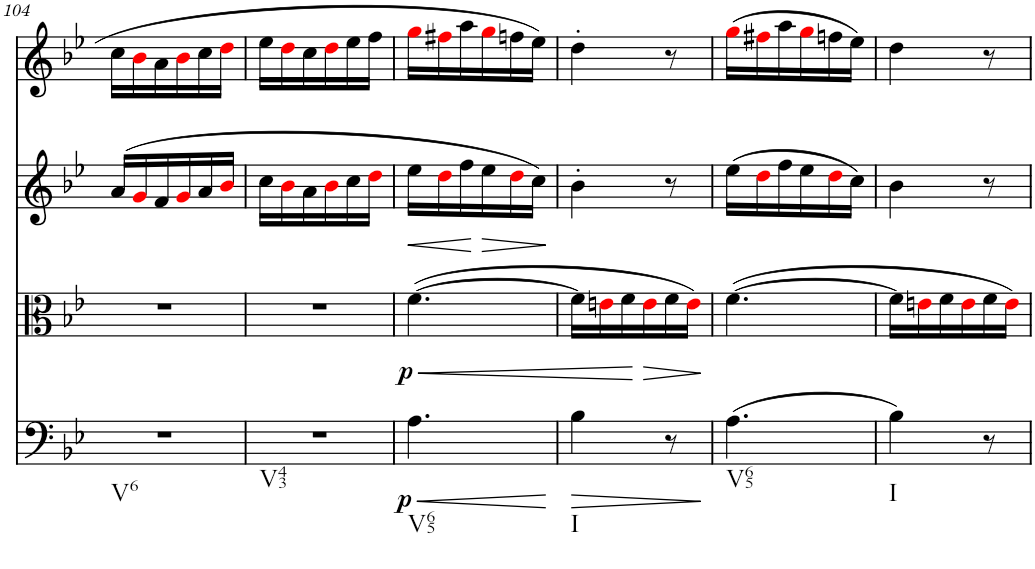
**kern	**dynam	**kern	**dynam	**kern	**dynam	**kern
*part4	*part4	*part3	*part3	*part2	*part2	*part1
*staff4	*staff4	*staff3	*staff3	*staff2	*staff2	*staff1
*I"Violoncello	*	*I"Viola	*	*I"Violin II	*	*I"Violin I
*I'Vc	*	*I'Vla	*	*I'Vln	*	*I'Vln
!!LO:PB:g=z
*clefF4	*	*clefC3	*	*clefG2	*	*clefG2
*k[b-e-]	*	*k[b-e-]	*	*k[b-e-]	*	*k[b-e-]
*M3/8	*	*M3/8	*	*M3/8	*	*M3/8
=104	=104	=104	=104	=104	=104	=104
!LO:TX:b:t=V6	!	!	!	!	!	!
4.r	.	4.r	.	(16a/LL	.	16cc\LL
.	.	.	.	16gi/	.	16b-i\
.	.	.	.	16f/	.	16a\
.	.	.	.	16gi/	.	16b-i\
.	.	.	.	16a/	.	16cc\
.	.	.	.	16b-i/JJ	.	16ddi\JJ
=105	=105	=105	=105	=105	=105	=105
!LO:TX:b:t=V43	!	!	!	!	!	!
4.r	.	4.r	.	16cc\LL	.	16ee-\LL
.	.	.	.	16b-i\	.	16ddi\
.	.	.	.	16a\	.	16cc\
.	.	.	.	16b-i\	.	16ddi\
.	.	.	.	16cc\	.	16ee-\
.	.	.	.	16ddi\JJ	.	16ff\JJ
=106	=106	=106	=106	=106	=106	=106
!LO:TX:b:t=V65	!	!	!	!	!	!
!	!LO:HP:b	!	!LO:HP:b	!	!LO:HP:b	!
!	!LO:DY:n=1:b	!	!LO:DY:n=1:b	!	!	!
4.A\	< p	([4.f\	< p	16ee-\LL	<	16ggi\LL
.	.	.	.	16ddi\	.	16ff#Xi\
.	.	.	.	16ff\	.	16aa\
!	!	!	!	!	!LO:HP:n=1:b	!
.	.	.	.	16ee-\	[ >	16ggi\
.	.	.	.	16ddi\	.	16ffn\
.	.	.	.	16cc\JJ)	.	16ee-\JJ
.	[	.	.	.	]	.
=107	=107	=107	=107	=107	=107	=107
!LO:TX:b:t=I	!	!	!	!	!	!
!	!LO:HP:b	!	!	!	!	!
4B-\	>	16f\LL]	.	4b-'\	.	4dd'\
.	.	16eni\	.	.	.	.
.	.	16f\	.	.	.	.
!	!	!	!LO:HP:n=1:b	!	!	!
.	.	16ei\	[ >	.	.	.
8r	.	16f\	.	8r	.	8r
.	.	16ei\JJ)	.	.	.	.
.	]	.	]	.	.	.
=108	=108	=108	=108	=108	=108	=108
!LO:TX:b:t=V65	!	!	!	!	!	!
(4.A\	.	([4.f\	.	(16ee-\LL	.	(16ggi\LL
.	.	.	.	16ddi\	.	16ff#Xi\
.	.	.	.	16ff\	.	16aa\
.	.	.	.	16ee-\	.	16ggi\
.	.	.	.	16ddi\	.	16ffn\
.	.	.	.	16cc\JJ)	.	16ee-\JJ)
=109	=109	=109	=109	=109	=109	=109
!LO:TX:b:t=I	!	!	!	!	!	!
4B-\)	.	16f\LL]	.	4b-\	.	4dd\
.	.	16eni\	.	.	.	.
.	.	16f\	.	.	.	.
.	.	16ei\	.	.	.	.
8r	.	16f\	.	8r	.	8r
.	.	16ei\JJ)	.	.	.	.
=	=	=	=	=	=	=
*-	*-	*-	*-	*-	*-	*-
